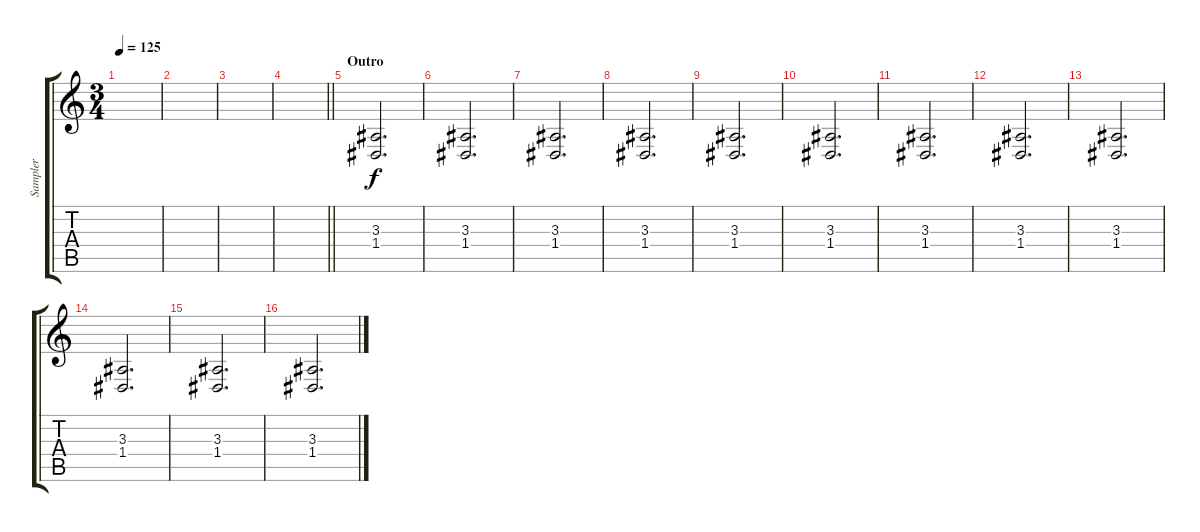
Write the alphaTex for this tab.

\track ("Sampler" "Sampler") {instrument acousticgrandpiano}
\staff {score tabs}
\tuning (E4 B3 G3 D3 A2 E2) {hide}
\ts (3 4)
\tempo 125
\clef g2
\ks c
|
|
|
\barLineRight lightlight
|
\section ("" "Outro")
(3.3 1.4).2{d} |
(3.3 1.4).2{d} |
(3.3 1.4).2{d} |
(3.3 1.4).2{d} |
(3.3 1.4).2{d} |
(3.3 1.4).2{d} |
(3.3 1.4).2{d} |
(3.3 1.4).2{d} |
(3.3 1.4).2{d} |
(3.3 1.4).2{d} |
(3.3 1.4).2{d} |
(3.3 1.4).2{d}
